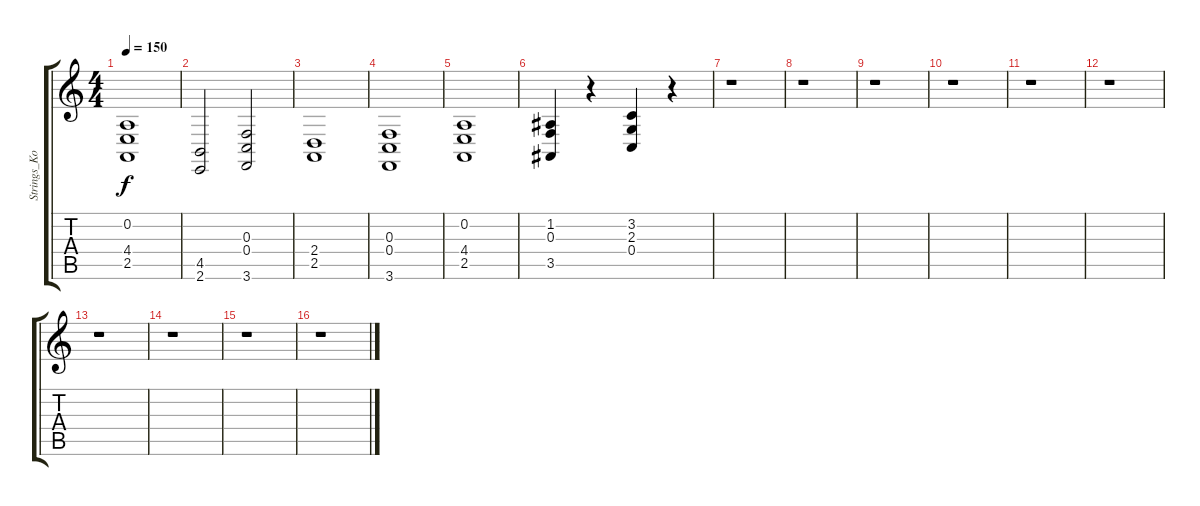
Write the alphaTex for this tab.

\track ("Strings_Korg_X5 (MIDI)" "Strings_Ko") {instrument acousticgrandpiano}
\staff {score tabs}
\tuning (D4 A3 F3 C3 G2 D2) {hide}
\ts (4 4)
\tempo 150
\clef g2
\ks c
(0.2 4.4 2.5).1{dy f} |
(4.5 2.6).2 (0.3 0.4 3.6).2 |
(2.4 2.5).1 |
(0.3 0.4 3.6).1 |
(0.2 4.4 2.5).1 |
(1.2 0.3 3.5).4 r.4 (3.2 2.3 0.4).4 r.4 |
r.1 |
r.1 |
r.1 |
r.1 |
r.1 |
r.1 |
r.1 |
r.1 |
r.1 |
r.1
